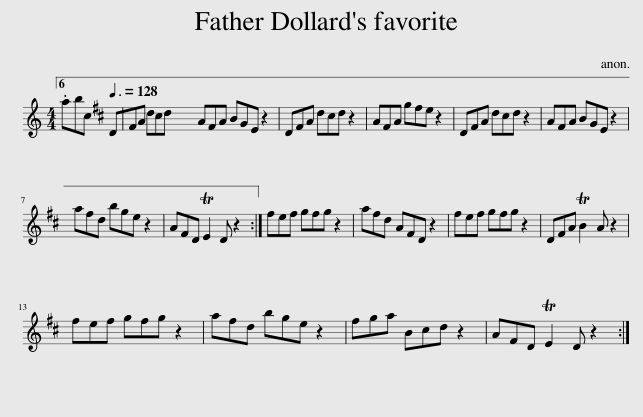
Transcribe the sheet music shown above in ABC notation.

X:1
L:1/8
M:4/4
I:linebreak $
K:C
V:1 treble
V:1
 .abc[Q:3/8=128] D^FA d^cd | A^FA BGE z2 | D^FA d^cd z2 | A^FA g^fe z2 | D^FA d^cd z2 | %5
 A^FA BGE z2 |$ a^fd bge z2 | A^FD TE2 D z2 :| ^fef gfg z2 | a^fd A^FD z2 | %10
 ^fef gfg z2 | D^FA TB2 A z2 |$ ^fef gfg z2 | a^fd bge z2 | ^fga B^cd z2 | %15
 A^FD TE2 D z2 :| %16
